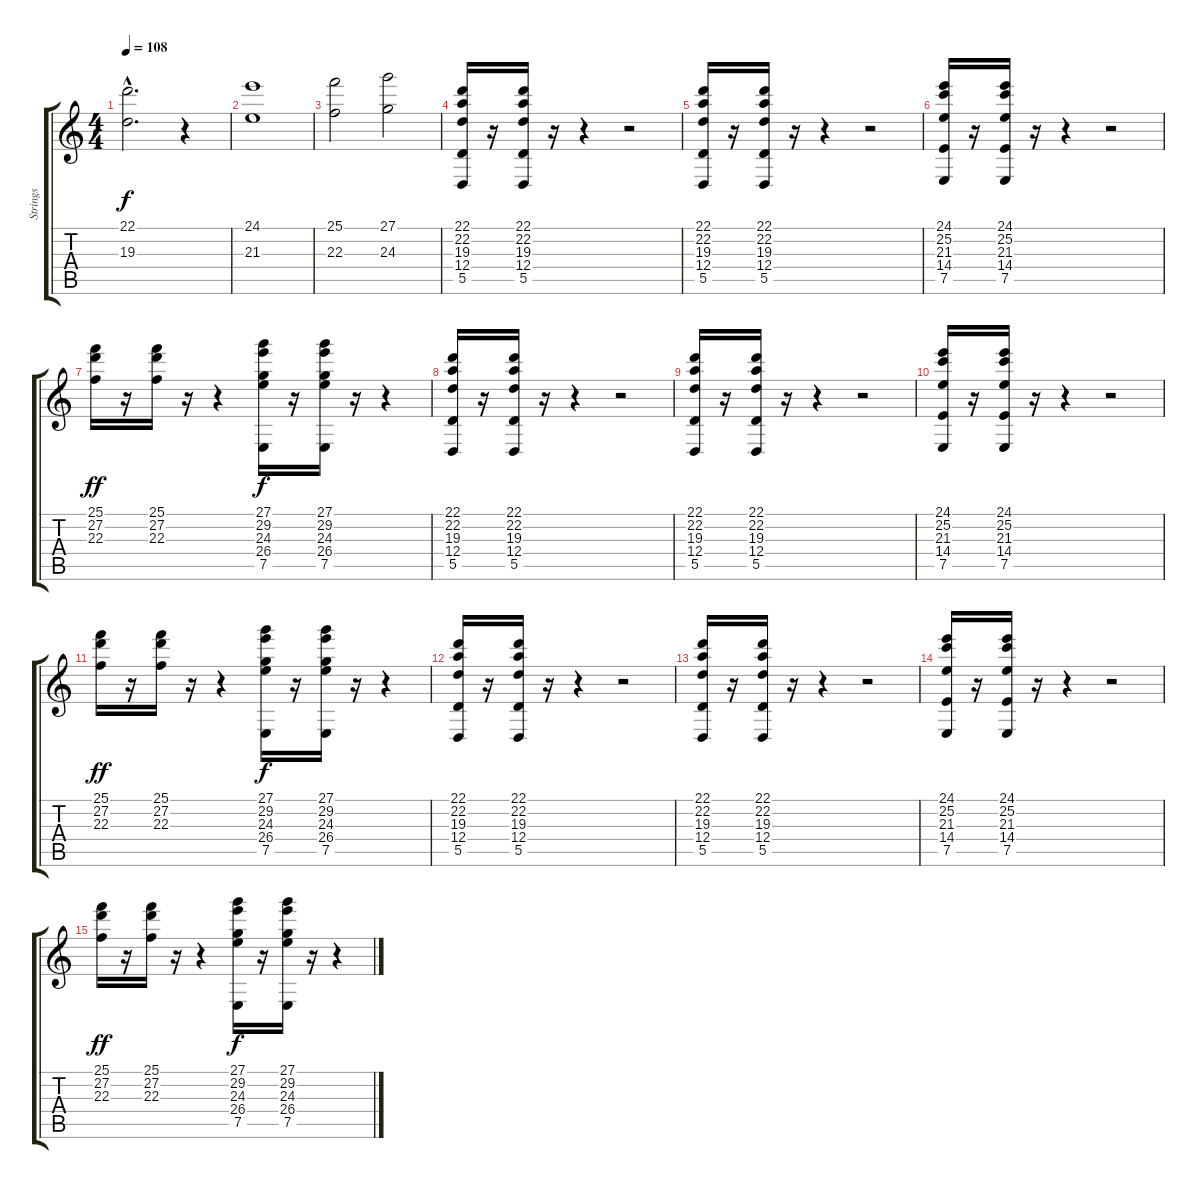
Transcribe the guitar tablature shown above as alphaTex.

\track ("Strings" "Strings") {instrument tremolostrings}
\staff {score tabs}
\tuning (E4 B3 G3 D3 A2 E2) {hide}
\ts (4 4)
\tempo 108
\clef g2
\ks c
(22.1{hac t} 19.3{hac t}).2{d dy f} r.4 |
(24.1 21.3).1 |
(25.1 22.3).2 (27.1 24.3).2 |
(22.1 22.2 19.3 12.4 5.5).16{volume 14} r.16 (22.1 22.2 19.3 12.4 5.5).16 r.16 r.4 r.2 |
(22.1 22.2 19.3 12.4 5.5).16{volume 14} r.16 (22.1 22.2 19.3 12.4 5.5).16 r.16 r.4 r.2 |
(24.1 25.2 21.3 14.4 7.5).16 r.16 (24.1 25.2 21.3 14.4 7.5).16 r.16 r.4 r.2 |
(25.1 27.2 22.3).16{dy ff} r.16 (25.1 27.2 22.3).16 r.16 r.4 (27.1 29.2 24.3 26.4 7.5).16{dy f} r.16 (27.1 29.2 24.3 26.4 7.5).16 r.16 r.4 |
(22.1 22.2 19.3 12.4 5.5).16{volume 14} r.16 (22.1 22.2 19.3 12.4 5.5).16 r.16 r.4 r.2 |
(22.1 22.2 19.3 12.4 5.5).16{volume 14} r.16 (22.1 22.2 19.3 12.4 5.5).16 r.16 r.4 r.2 |
(24.1 25.2 21.3 14.4 7.5).16 r.16 (24.1 25.2 21.3 14.4 7.5).16 r.16 r.4 r.2 |
(25.1 27.2 22.3).16{dy ff} r.16 (25.1 27.2 22.3).16 r.16 r.4 (27.1 29.2 24.3 26.4 7.5).16{dy f} r.16 (27.1 29.2 24.3 26.4 7.5).16 r.16 r.4 |
(22.1 22.2 19.3 12.4 5.5).16{volume 14} r.16 (22.1 22.2 19.3 12.4 5.5).16 r.16 r.4 r.2 |
(22.1 22.2 19.3 12.4 5.5).16{volume 14} r.16 (22.1 22.2 19.3 12.4 5.5).16 r.16 r.4 r.2 |
(24.1 25.2 21.3 14.4 7.5).16 r.16 (24.1 25.2 21.3 14.4 7.5).16 r.16 r.4 r.2 |
(25.1 27.2 22.3).16{dy ff} r.16 (25.1 27.2 22.3).16 r.16 r.4 (27.1 29.2 24.3 26.4 7.5).16{dy f} r.16 (27.1 29.2 24.3 26.4 7.5).16 r.16 r.4
